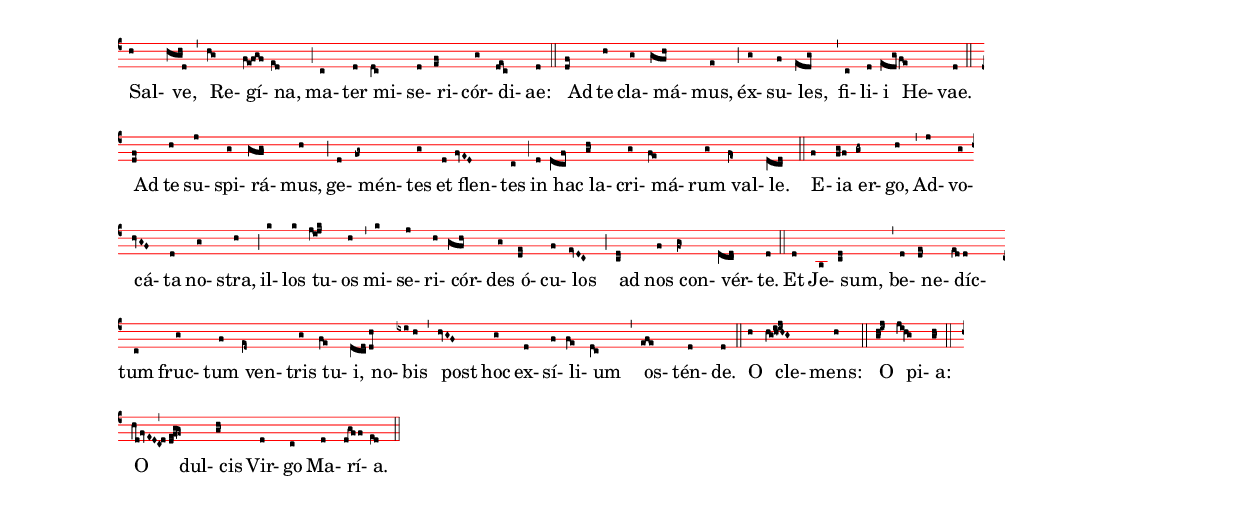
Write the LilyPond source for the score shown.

% Do not edit this file; it is automatically
% generated from Documentation/snippets/new
% This file is in the public domain.
%% Note: this file works from version 2.12.0
\version "2.13.29"

#(set-global-staff-size 15)
\paper {
  ragged-right = ##t
  line-width = 17\cm
  indent = 0\cm
}


\header {
  lsrtags = "headwords"
  texidoc = ""
  doctitle = "headword"
} % begin verbatim


\layout {
  \context {
    \Score
    \override PaperColumn #'keep-inside-line = ##t
    \override NonMusicalPaperColumn #'keep-inside-line = ##t
  }
}

\include "gregorian.ly"

\score {
  <<
    \new VaticanaVoice = "cantus" {
      \clef "vaticana-do3"
      % Verse 1 — Salve, Regína
      a\melisma \[ a \flexa g \pes a\melismaEnd \] d
      \divisioMinima
      \[ a\melisma \flexa g\melismaEnd \]
      \[ f\melisma \flexa e f \pes g \flexa f\melismaEnd \]
      \[ e\melisma \flexa d\melismaEnd \]
      \divisioMaior
      c d \[d\melisma \flexa c\melismaEnd \] d
      \[ e\melisma \pes f\melismaEnd\] g
      \[d\melisma \pes e \flexa c\melismaEnd \] d
      \finalis
      % Verse 2 — Vita, dulcédo
      % a\melisma \[ a \flexa g \pes a\melismaEnd \] d
      % \divisioMinima
      % \[ a\melisma \flexa g\melismaEnd \]
      % \[ f\melisma \flexa e f \pes g \flexa f\melismaEnd \]
      % \[ e\melisma \flexa d\melismaEnd \]
      % \divisioMaior
      % c d \[e\melisma \pes f\melismaEnd \] g
      % \[d\melisma \pes e \flexa c\melismaEnd \] d
      % \finalis
      % Verse 3 — Ad te clamámus
      \[ d\melisma \pes f\melismaEnd\] a g
      \[ g\melisma \flexa f \pes a\melismaEnd\] e
      \divisioMaior
      g f \[ e\melisma \flexa d \pes g\melismaEnd \]
      \divisioMinima
      c d \[ e\melisma \flexa d \pes g\melismaEnd \]
      \[ f\melisma \flexa e\melismaEnd \] d
      \finalis
      % Verse 4 — Ad te suspirámus
      \[ d\melisma \pes f\melismaEnd \] a c' g
      \[ g\melisma \flexa f \pes g\melismaEnd \] a
      \divisioMaior
      d \[ f\melisma \pes \deminutum g\melismaEnd \] g d
      \[ \virga f\melisma \inclinatum e \inclinatum d\melismaEnd \]
      c \divisioMaior
      d \[ d\melisma \flexa c \pes f\melismaEnd \]
      \[ g\melisma \pes a\melismaEnd \]
      g \[ f\melisma \flexa e\melismaEnd \] g
      \[ f\melisma \flexa \deminutum e\melismaEnd \]
      \[ d\melisma \flexa c \pes d\melismaEnd \]
      \finalis
      % Verse 5 — Eia ergo, Advocáta nostra
      f\melisma \[ f \pes g\melismaEnd \] f
      \[ g\melisma \pes \deminutum a\melismaEnd \] a
      \divisioMinima
      c' g \[ \virga a\melisma \inclinatum g \inclinatum f\melismaEnd \] d g a
      \divisioMaior
      d' d' \[ c'\melisma \flexa b c' \pes d'\melismaEnd \] a
      \divisioMinima
      d' c' a \[ g\melisma \flexa f \pes a\melismaEnd \] g
      \[ d\melisma \pes e\melismaEnd \] f
      \[ \virga e\melisma \inclinatum d \inclinatum c\melismaEnd \]
      \divisioMaior
      \[ c\melisma \pes d\melismaEnd \]
      f \[ g\melisma \flexa \deminutum f\melismaEnd \]
      \[ d\melisma \flexa c \pes d\melismaEnd \] d
      \finalis
      % Verse 6 — Et Jesum
      d a, \[ c\melisma \pes d\melismaEnd \]
      \divisioMinima
      d \[ d\melisma \pes e\melismaEnd \] \[ e\melisma \flexa d d\melismaEnd \]
      c g f \[ e\melisma \flexa \deminutum d\melismaEnd \] g
      \[ f\melisma \flexa e\melismaEnd \]
      \[ d\melisma \flexa c \pes d\melismaEnd \]
      \[ d\melisma \pes a \] \virga bes\melismaEnd a
      \divisioMinima
      \[ \virga a\melisma \inclinatum g \inclinatum f\melismaEnd \] g d f
      \[ f\melisma \flexa e\melismaEnd \] \[ d\melisma \flexa c\melismaEnd \]
      \divisioMinima
      \[ e\melisma \pes f \flexa e\melismaEnd \] d d
      \finalis
      % Verse 7 ad finem — O clemens: O pia: O dulcis Virgo María
      a\melisma \[a \flexa g a \quilisma b \pes c'\melismaEnd \]
      \[ \virga b\melisma \inclinatum a \inclinatum g\melismaEnd \] a
      \finalis
      \[ g\melisma \pes a \quilisma b \pes c' \] \[ c' \flexa b\melismaEnd \]
      \[ a\melisma \flexa g\melismaEnd \] \[ g\melisma \pes a\melismaEnd \]
      \finalis
      \[ a\melisma \flexa d \virga f \inclinatum e \inclinatum d \inclinatum c d \]
      \divisioMinima
      \[ d \pes e f \pes g\melismaEnd \]
      \[ g\melisma \flexa \deminutum f\melismaEnd \]
      \[ g\melisma \pes a\melismaEnd \]
      d c d \[ d\melisma \pes g \flexa f f\melismaEnd \]
      \[ e\melisma \flexa d\melismaEnd \]
      \finalis
    }
    \new Lyrics \lyricsto "cantus" {
      Sal- ve, Re- gí- na, ma- ter mi- se- ri- cór- di- ae:
      % Vi- ta, dul- cé- do, et spes no- stra, sal- ve.
      Ad te cla- má- mus, éx- su- les, fi- li- i He- vae.
      Ad te su- spi- rá- mus, ge- mén- tes et flen- tes in hac la- cri- má- rum
      val- le.
      E- ia er- go, Ad- vo- cá- ta no- stra, il- los tu- os mi- se- ri- cór- des
      ó- cu- los ad nos con- vér- te.
      Et Je- sum, be- ne- díc- tum fruc- tum ven- tris tu- i, no- bis post hoc
      ex- sí- li- um os- tén- de.
      O cle- mens:
      O pi- a:
      O dul- cis Vir- go Ma- rí- a.
    }
  >>
}

\layout {
  \context {
    \Staff
    \consists "Custos_engraver"
  }
}
